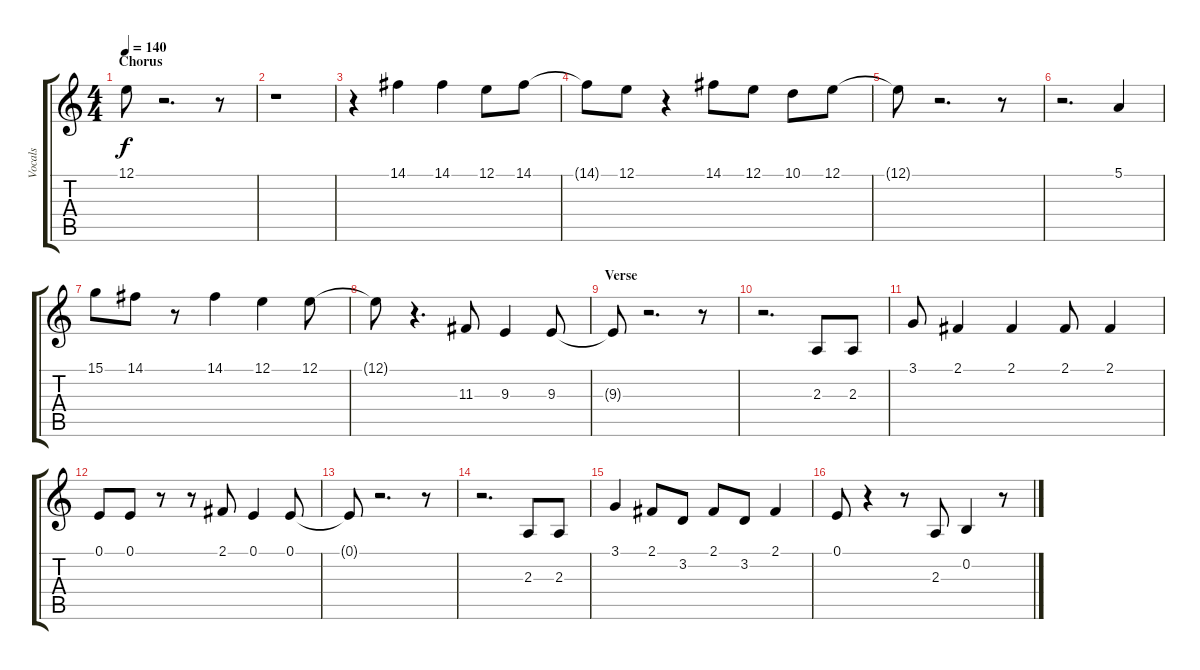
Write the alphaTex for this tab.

\track ("Vocals" "Vocals") {instrument lead8bassandlead}
\staff {score tabs}
\tuning (E4 B3 G3 D3 A2 E2) {hide}
\ts (4 4)
\section ("" "Chorus")
\tempo 140
\clef g2
\ks c
12.1{t}.8{dy f} r.2{d} r.8 |
r.1 |
r.4 14.1.4 14.1.4 12.1.8 14.1.8 |
14.1{t}.8 12.1.8 r.4 14.1.8 12.1.8 10.1.8 12.1.8 |
12.1{t}.8 r.2{d} r.8 |
r.2{d} 5.1.4 |
15.1.8 14.1.8 r.8 14.1.4 12.1.4 12.1.8 |
12.1{t}.8 r.4{d} 11.3.8 9.3.4 9.3.8 |
\section ("" "Verse")
9.3{t}.8 r.2{d} r.8 |
r.2{d} 2.3.8 2.3.8 |
3.1.8 2.1.4 2.1.4 2.1.8 2.1.4 |
0.1.8 0.1.8 r.8 r.8 2.1.8 0.1.4 0.1.8 |
0.1{t}.8 r.2{d} r.8 |
r.2{d} 2.3.8 2.3.8 |
3.1.4 2.1.8 3.2.8 2.1.8 3.2.8 2.1.4 |
0.1.8 r.4 r.8 2.3.8 0.2.4 r.8
